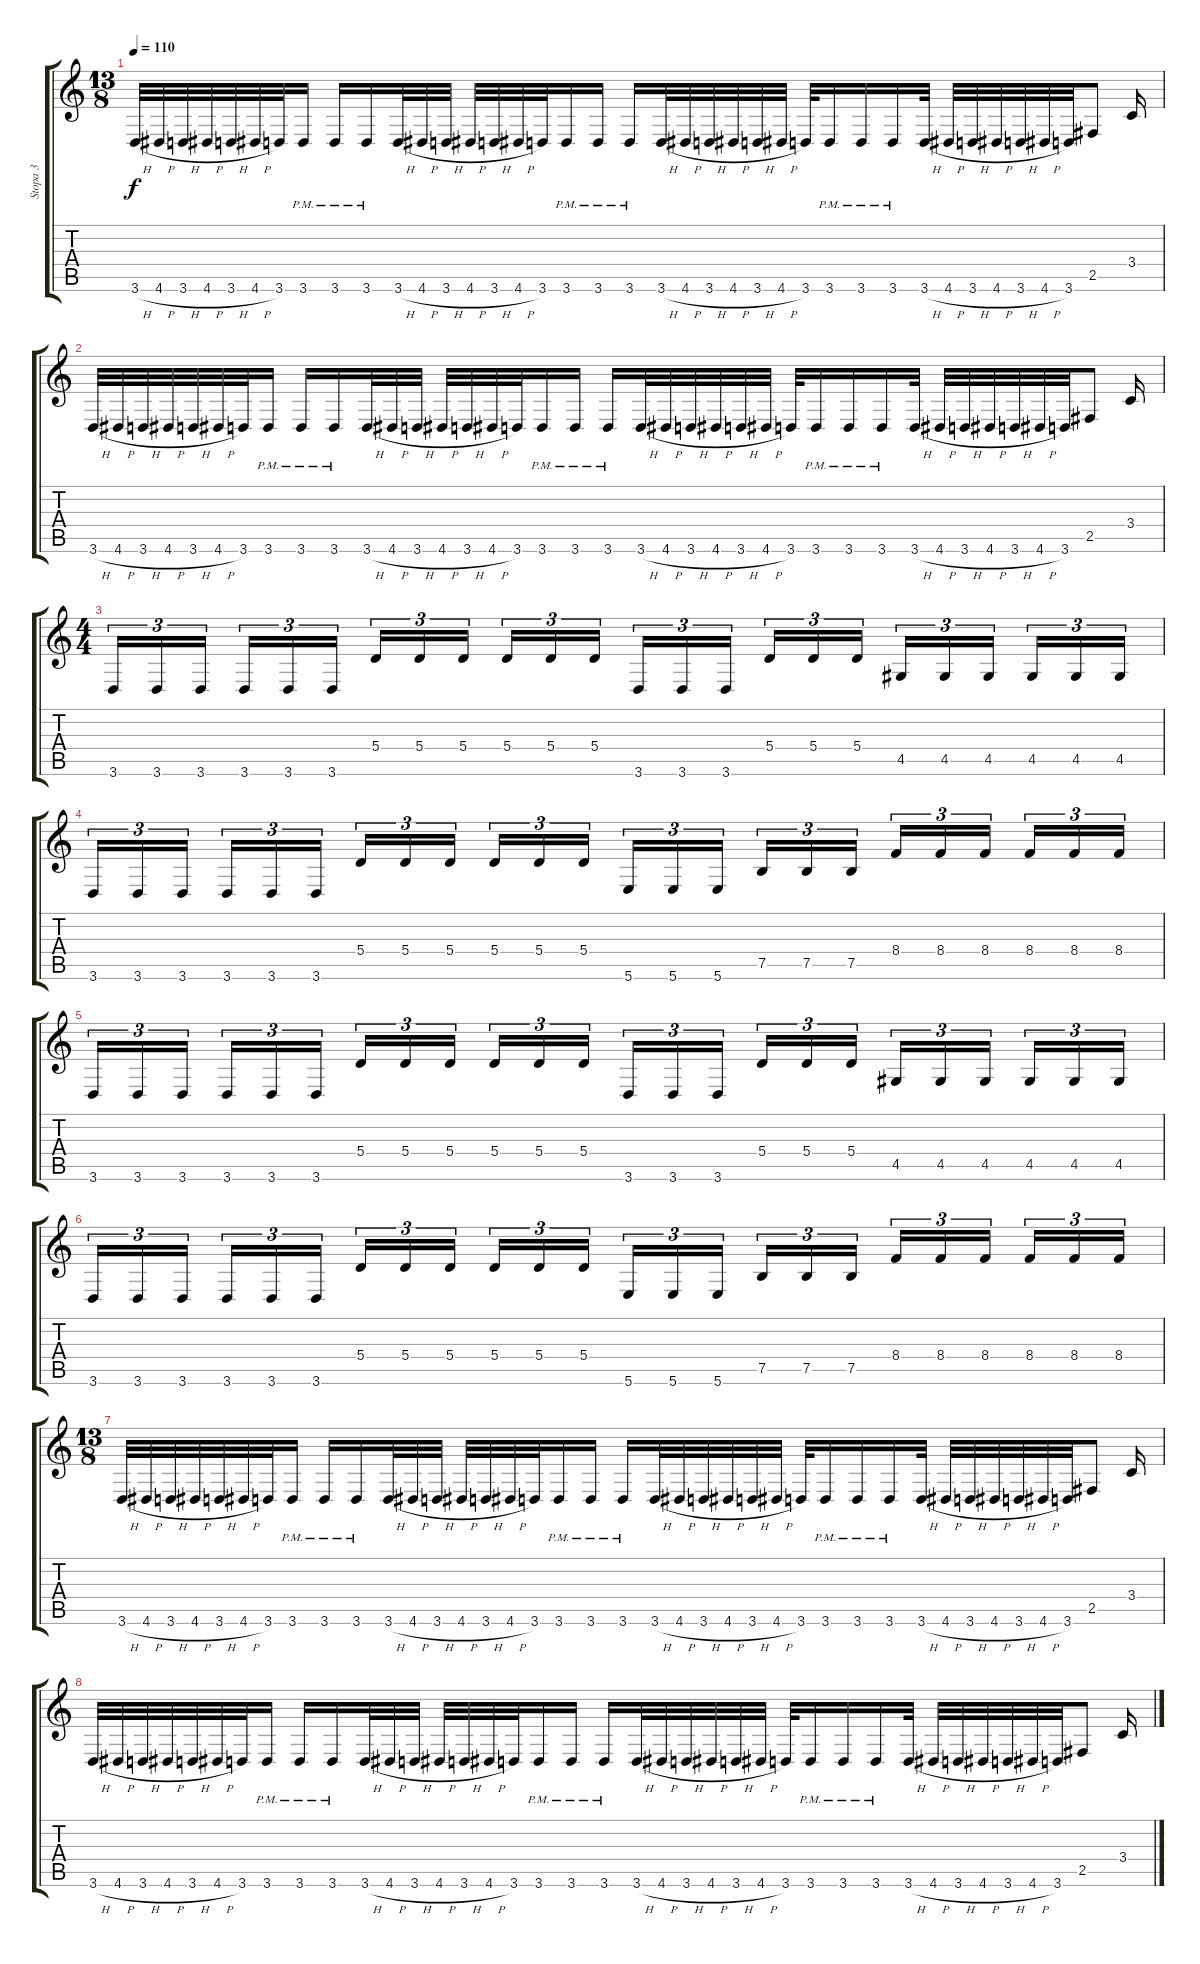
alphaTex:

\track ("Stopa 3" "Stopa 3") {instrument distortionguitar}
\staff {score tabs}
\tuning (B3 Gb3 D3 A2 E2 B1) {hide}
\ts (13 8)
\tempo 110
\clef g2
\ks c
3.6{h}.32{dy f} 4.6{h}.32 3.6{h}.32 4.6{h}.32 3.6{h}.32 4.6{h}.32 3.6.32 3.6{pm}.16 3.6{pm}.16 3.6{pm}.16 3.6{h}.32 4.6{h}.32 3.6{h}.32 4.6{h}.32 3.6{h}.32 4.6{h}.32 3.6.32 3.6{pm}.16 3.6{pm}.16 3.6{pm}.16 3.6{h}.32 4.6{h}.32 3.6{h}.32 4.6{h}.32 3.6{h}.32 4.6{h}.32 3.6.32 3.6{pm}.16 3.6{pm}.16 3.6{pm}.16 3.6{h}.32 4.6{h}.32 3.6{h}.32 4.6{h}.32 3.6{h}.32 4.6{h}.32 3.6.32 2.5.8 3.4.16 |
3.6{h}.32 4.6{h}.32 3.6{h}.32 4.6{h}.32 3.6{h}.32 4.6{h}.32 3.6.32 3.6{pm}.16 3.6{pm}.16 3.6{pm}.16 3.6{h}.32 4.6{h}.32 3.6{h}.32 4.6{h}.32 3.6{h}.32 4.6{h}.32 3.6.32 3.6{pm}.16 3.6{pm}.16 3.6{pm}.16 3.6{h}.32 4.6{h}.32 3.6{h}.32 4.6{h}.32 3.6{h}.32 4.6{h}.32 3.6.32 3.6{pm}.16 3.6{pm}.16 3.6{pm}.16 3.6{h}.32 4.6{h}.32 3.6{h}.32 4.6{h}.32 3.6{h}.32 4.6{h}.32 3.6.32 2.5.8 3.4.16 |
\ts (4 4)
3.6.16{tu (3 2)} 3.6.16{tu (3 2)} 3.6.16{tu (3 2) beam splitsecondary} 3.6.16{tu (3 2)} 3.6.16{tu (3 2)} 3.6.16{tu (3 2)} 5.4.16{tu (3 2)} 5.4.16{tu (3 2)} 5.4.16{tu (3 2) beam splitsecondary} 5.4.16{tu (3 2)} 5.4.16{tu (3 2)} 5.4.16{tu (3 2)} 3.6.16{tu (3 2)} 3.6.16{tu (3 2)} 3.6.16{tu (3 2) beam splitsecondary} 5.4.16{tu (3 2)} 5.4.16{tu (3 2)} 5.4.16{tu (3 2)} 4.5.16{tu (3 2)} 4.5.16{tu (3 2)} 4.5.16{tu (3 2) beam splitsecondary} 4.5.16{tu (3 2)} 4.5.16{tu (3 2)} 4.5.16{tu (3 2)} |
3.6.16{tu (3 2)} 3.6.16{tu (3 2)} 3.6.16{tu (3 2) beam splitsecondary} 3.6.16{tu (3 2)} 3.6.16{tu (3 2)} 3.6.16{tu (3 2)} 5.4.16{tu (3 2)} 5.4.16{tu (3 2)} 5.4.16{tu (3 2) beam splitsecondary} 5.4.16{tu (3 2)} 5.4.16{tu (3 2)} 5.4.16{tu (3 2)} 5.6.16{tu (3 2)} 5.6.16{tu (3 2)} 5.6.16{tu (3 2) beam splitsecondary} 7.5.16{tu (3 2)} 7.5.16{tu (3 2)} 7.5.16{tu (3 2)} 8.4.16{tu (3 2)} 8.4.16{tu (3 2)} 8.4.16{tu (3 2) beam splitsecondary} 8.4.16{tu (3 2)} 8.4.16{tu (3 2)} 8.4.16{tu (3 2)} |
3.6.16{tu (3 2)} 3.6.16{tu (3 2)} 3.6.16{tu (3 2) beam splitsecondary} 3.6.16{tu (3 2)} 3.6.16{tu (3 2)} 3.6.16{tu (3 2)} 5.4.16{tu (3 2)} 5.4.16{tu (3 2)} 5.4.16{tu (3 2) beam splitsecondary} 5.4.16{tu (3 2)} 5.4.16{tu (3 2)} 5.4.16{tu (3 2)} 3.6.16{tu (3 2)} 3.6.16{tu (3 2)} 3.6.16{tu (3 2) beam splitsecondary} 5.4.16{tu (3 2)} 5.4.16{tu (3 2)} 5.4.16{tu (3 2)} 4.5.16{tu (3 2)} 4.5.16{tu (3 2)} 4.5.16{tu (3 2) beam splitsecondary} 4.5.16{tu (3 2)} 4.5.16{tu (3 2)} 4.5.16{tu (3 2)} |
3.6.16{tu (3 2)} 3.6.16{tu (3 2)} 3.6.16{tu (3 2) beam splitsecondary} 3.6.16{tu (3 2)} 3.6.16{tu (3 2)} 3.6.16{tu (3 2)} 5.4.16{tu (3 2)} 5.4.16{tu (3 2)} 5.4.16{tu (3 2) beam splitsecondary} 5.4.16{tu (3 2)} 5.4.16{tu (3 2)} 5.4.16{tu (3 2)} 5.6.16{tu (3 2)} 5.6.16{tu (3 2)} 5.6.16{tu (3 2) beam splitsecondary} 7.5.16{tu (3 2)} 7.5.16{tu (3 2)} 7.5.16{tu (3 2)} 8.4.16{tu (3 2)} 8.4.16{tu (3 2)} 8.4.16{tu (3 2) beam splitsecondary} 8.4.16{tu (3 2)} 8.4.16{tu (3 2)} 8.4.16{tu (3 2)} |
\ts (13 8)
3.6{h}.32 4.6{h}.32 3.6{h}.32 4.6{h}.32 3.6{h}.32 4.6{h}.32 3.6.32 3.6{pm}.16 3.6{pm}.16 3.6{pm}.16 3.6{h}.32 4.6{h}.32 3.6{h}.32 4.6{h}.32 3.6{h}.32 4.6{h}.32 3.6.32 3.6{pm}.16 3.6{pm}.16 3.6{pm}.16 3.6{h}.32 4.6{h}.32 3.6{h}.32 4.6{h}.32 3.6{h}.32 4.6{h}.32 3.6.32 3.6{pm}.16 3.6{pm}.16 3.6{pm}.16 3.6{h}.32 4.6{h}.32 3.6{h}.32 4.6{h}.32 3.6{h}.32 4.6{h}.32 3.6.32 2.5.8 3.4.16 |
3.6{h}.32 4.6{h}.32 3.6{h}.32 4.6{h}.32 3.6{h}.32 4.6{h}.32 3.6.32 3.6{pm}.16 3.6{pm}.16 3.6{pm}.16 3.6{h}.32 4.6{h}.32 3.6{h}.32 4.6{h}.32 3.6{h}.32 4.6{h}.32 3.6.32 3.6{pm}.16 3.6{pm}.16 3.6{pm}.16 3.6{h}.32 4.6{h}.32 3.6{h}.32 4.6{h}.32 3.6{h}.32 4.6{h}.32 3.6.32 3.6{pm}.16 3.6{pm}.16 3.6{pm}.16 3.6{h}.32 4.6{h}.32 3.6{h}.32 4.6{h}.32 3.6{h}.32 4.6{h}.32 3.6.32 2.5.8 3.4.16
